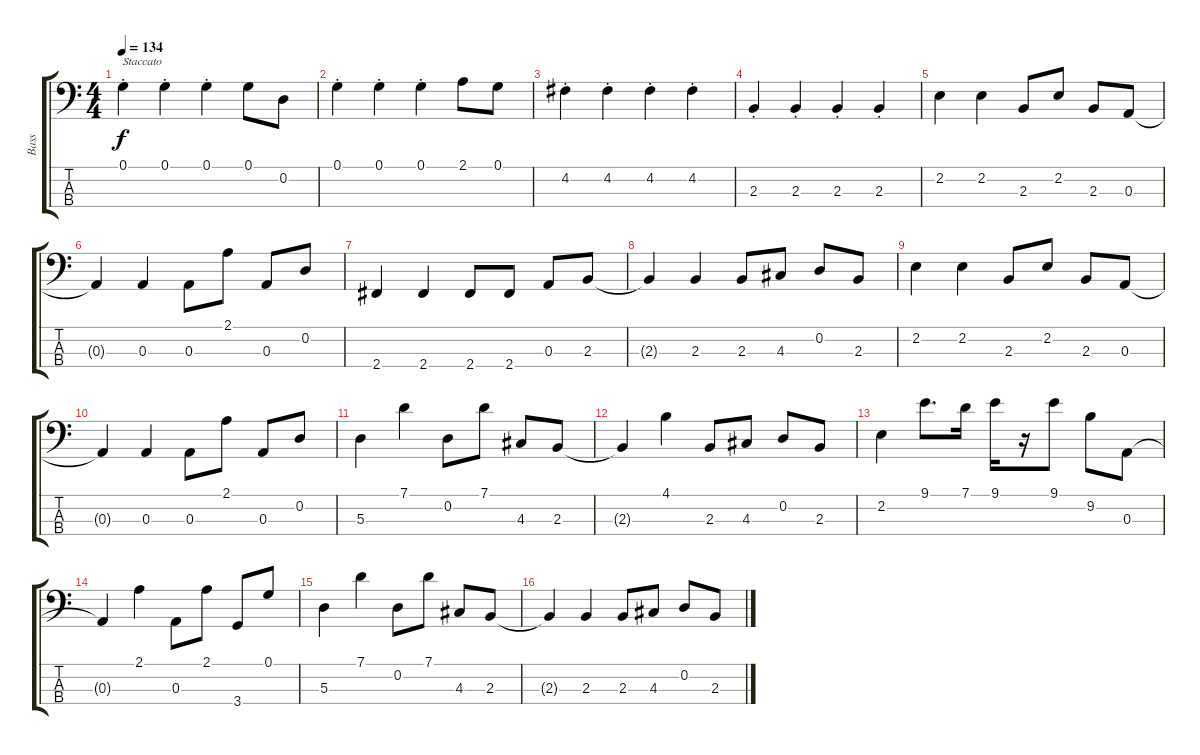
\track ("Bass" "Bass") {instrument electricbasspick}
\staff {score tabs}
\tuning (G2 D2 A1 E1) {hide}
\ts (4 4)
\tempo 134
\clef f4
\ks c
0.1{st}.4{txt "Staccato" dy f} 0.1{st}.4 0.1{st}.4 0.1.8 0.2.8 |
0.1{st}.4 0.1{st}.4 0.1{st}.4 2.1.8 0.1.8 |
4.2{st}.4 4.2{st}.4 4.2{st}.4 4.2{st}.4 |
2.3{st}.4 2.3{st}.4 2.3{st}.4 2.3{st}.4 |
2.2.4 2.2.4 2.3.8 2.2.8 2.3.8 0.3.8 |
0.3{t}.4 0.3.4 0.3.8 2.1.8 0.3.8 0.2.8 |
2.4.4 2.4.4 2.4.8 2.4.8 0.3.8 2.3.8 |
2.3{t}.4 2.3.4 2.3.8 4.3.8 0.2.8 2.3.8 |
2.2.4 2.2.4 2.3.8 2.2.8 2.3.8 0.3.8 |
0.3{t}.4 0.3.4 0.3.8 2.1.8 0.3.8 0.2.8 |
5.3.4 7.1.4 0.2.8 7.1.8 4.3.8 2.3.8 |
2.3{t}.4 4.1.4 2.3.8 4.3.8 0.2.8 2.3.8 |
2.2.4 9.1.8{d} 7.1.16 9.1.16 r.16 9.1.8 9.2.8 0.3.8 |
0.3{t}.4 2.1.4 0.3.8 2.1.8 3.4.8 0.1.8 |
5.3.4 7.1.4 0.2.8 7.1.8 4.3.8 2.3.8 |
2.3{t}.4 2.3.4 2.3.8 4.3.8 0.2.8 2.3.8
